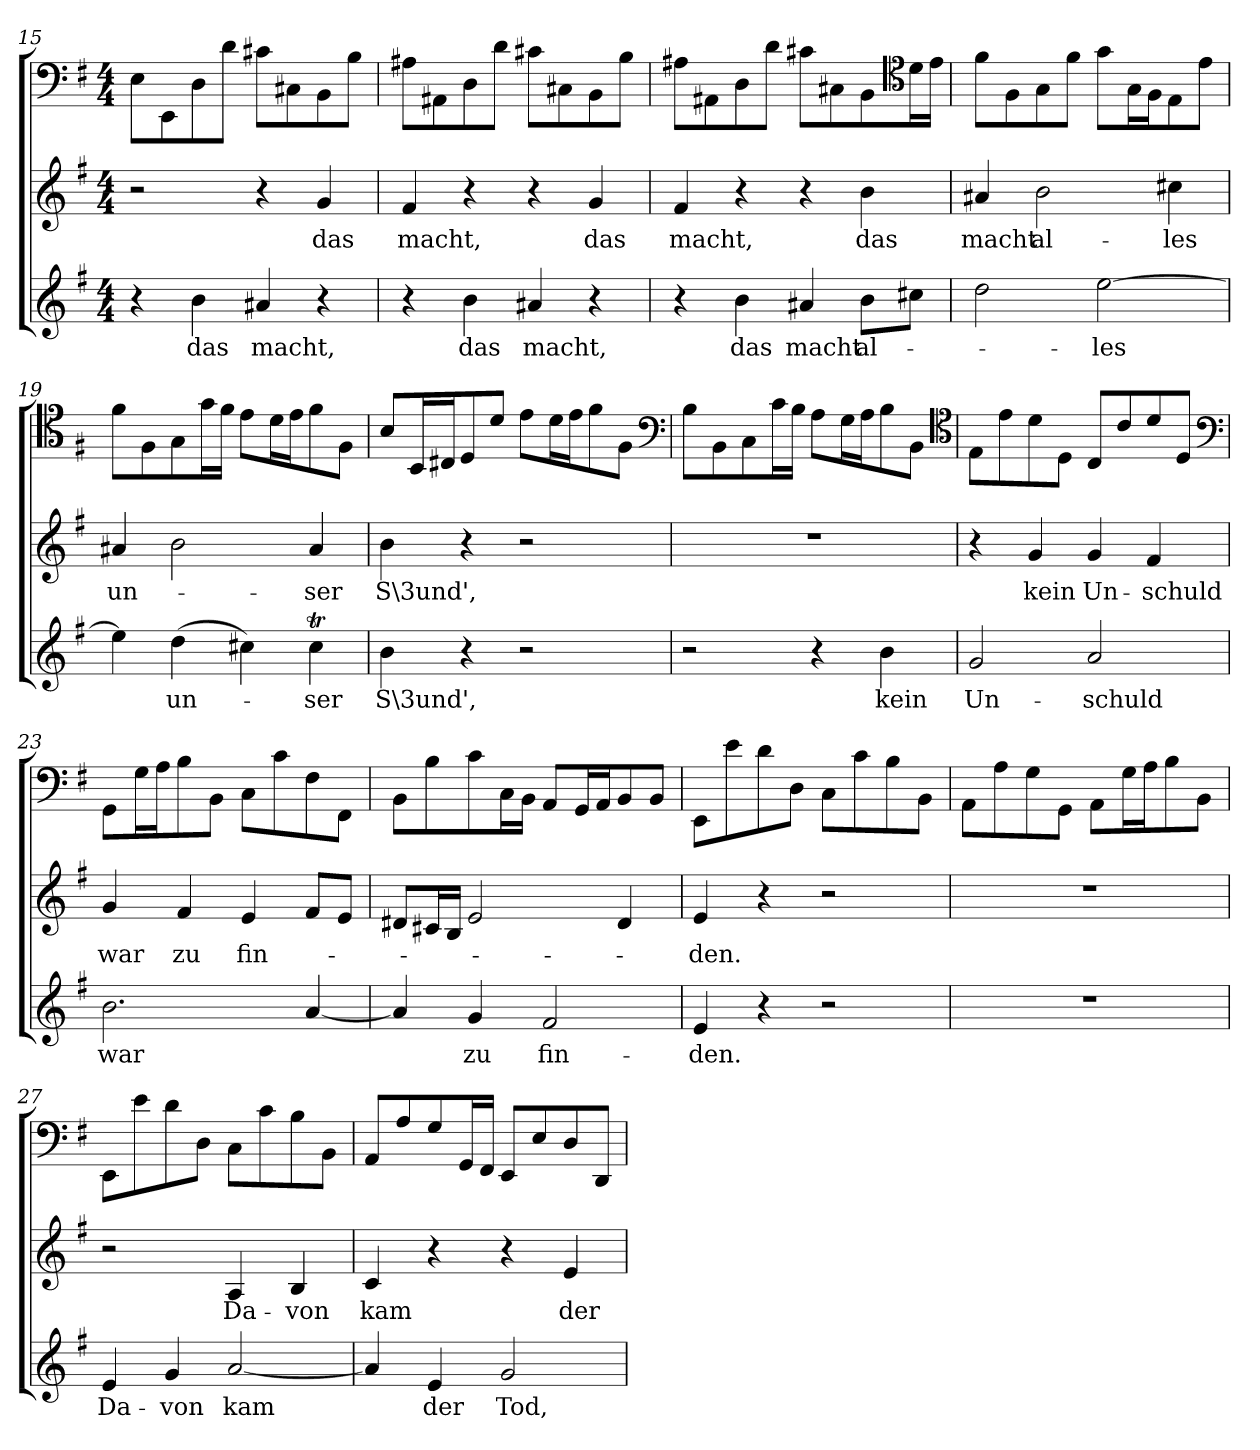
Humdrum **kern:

**kern	**text	**kern	**text	**kern
*part3	*part3	*part2	*part2	*part1
*staff3	*staff3	*staff2	*staff2	*staff1
*clefG2	*	*clefG2	*	*clefF4
*k[f#]	*	*k[f#]	*	*k[f#]
*e:	*	*e:	*	*e:
*M4/4	*	*M4/4	*	*M4/4
=15	=15	=15	=15	=15
4r	.	2r	.	8E\L
.	.	.	.	8EE\
4b\	das	.	.	8D\
.	.	.	.	8d\J
4a#X/	macht,	4r	.	8c#X\L
.	.	.	.	8C#X\
4r	.	4g/	das	8BB\
.	.	.	.	8B\J
=16	=16	=16	=16	=16
4r	.	4f#/	macht,	8A#X\L
.	.	.	.	8AA#X\
4b\	das	4r	.	8D\
.	.	.	.	8d\J
4a#X/	macht,	4r	.	8c#X\L
.	.	.	.	8C#X\
4r	.	4g/	das	8BB\
.	.	.	.	8B\J
=17	=17	=17	=17	=17
4r	.	4f#/	macht,	8A#X\L
.	.	.	.	8AA#X\
4b\	das	4r	.	8D\
.	.	.	.	8d\J
4a#X/	macht	4r	.	8c#X\L
.	.	.	.	8C#X\
8b\L	al-	4b\	das	8BB\
*	*	*	*	*clefC4
8cc#X\J	.	.	.	16d\L
.	.	.	.	16e\JJ
=18	=18	=18	=18	=18
2dd\	.	4a#X/	macht	8f#\L
.	.	.	.	8F#\
.	.	2b\	al-	8G\
.	.	.	.	8f#\J
[2ee\	-les	.	.	8g\L
.	.	.	.	16G\L
.	.	.	.	16F#\J
.	.	4cc#X\	-les	8E\
.	.	.	.	8e\J
=19	=19	=19	=19	=19
4ee\]	.	4a#X/	un-	8f#\L
.	.	.	.	8F#\
(4dd\	un-	2b\	.	8G\
.	.	.	.	16g\L
.	.	.	.	16f#\JJ
4cc#X\)	.	.	.	8e\L
.	.	.	.	16d\L
.	.	.	.	16e\J
4cc#t\	-ser	4a#/	-ser	8f#\
.	.	.	.	8F#\J
=20	=20	=20	=20	=20
4b\	S\3und',	4b\	S\3und',	8B/L
.	.	.	.	16BB/L
.	.	.	.	16C#X/J
4r	.	4r	.	8D/
.	.	.	.	8d/J
2r	.	2r	.	8e\L
.	.	.	.	16d\L
.	.	.	.	16e\J
.	.	.	.	8f#\
.	.	.	.	8F#\J
*	*	*	*	*clefF4
=21	=21	=21	=21	=21
2r	.	1r	.	8B\L
.	.	.	.	8BB\
.	.	.	.	8C\
.	.	.	.	16c\L
.	.	.	.	16B\JJ
4r	.	.	.	8A\L
.	.	.	.	16G\L
.	.	.	.	16A\J
4b\	kein	.	.	8B\
.	.	.	.	8BB\J
*	*	*	*	*clefC4
=22	=22	=22	=22	=22
2g/	Un-	4r	.	8E\L
.	.	.	.	8e\
.	.	4g/	kein	8d\
.	.	.	.	8D\J
2a/	-schuld	4g/	Un-	8C/L
.	.	.	.	8c/
.	.	4f#/	-schuld	8d/
.	.	.	.	8D/J
*	*	*	*	*clefF4
=23	=23	=23	=23	=23
2.b\	war	4g/	war	8GG\L
.	.	.	.	16G\L
.	.	.	.	16A\J
.	.	4f#/	zu	8B\
.	.	.	.	8BB\J
.	.	4e/	fin-	8C\L
.	.	.	.	8c\
[4a/	.	8f#/L	.	8F#\
.	.	8e/J	.	8FF#\J
=24	=24	=24	=24	=24
4a/]	.	8d#X/L	.	8BB\L
.	.	16c#X/L	.	8B\
.	.	16B/JJ	.	.
4g/	zu	2e/	.	8c\
.	.	.	.	16C\L
.	.	.	.	16BB\JJ
2f#/	fin-	.	.	8AA/L
.	.	.	.	16GG/L
.	.	.	.	16AA/J
.	.	4d#/	.	8BB/
.	.	.	.	8BB/J
=25	=25	=25	=25	=25
4e/	-den.	4e/	-den.	8EE\L
.	.	.	.	8e\
4r	.	4r	.	8d\
.	.	.	.	8D\J
2r	.	2r	.	8C\L
.	.	.	.	8c\
.	.	.	.	8B\
.	.	.	.	8BB\J
=26	=26	=26	=26	=26
1r	.	1r	.	8AA\L
.	.	.	.	8A\
.	.	.	.	8G\
.	.	.	.	8GG\J
.	.	.	.	8AA\L
.	.	.	.	16G\L
.	.	.	.	16A\J
.	.	.	.	8B\
.	.	.	.	8BB\J
=27	=27	=27	=27	=27
4e/	Da-	2r	.	8EE\L
.	.	.	.	8e\
4g/	-von	.	.	8d\
.	.	.	.	8D\J
[2a/	kam	4A/	Da-	8C\L
.	.	.	.	8c\
.	.	4B/	-von	8B\
.	.	.	.	8BB\J
=28	=28	=28	=28	=28
4a/]	.	4c/	kam	8AA/L
.	.	.	.	8A/
4e/	der	4r	.	8G/
.	.	.	.	16GG/L
.	.	.	.	16FF#/JJ
2g/	Tod,	4r	.	8EE/L
.	.	.	.	8E/
.	.	4e/	der	8D/
.	.	.	.	8DD/J
=	=	=	=	=
*-	*-	*-	*-	*-
